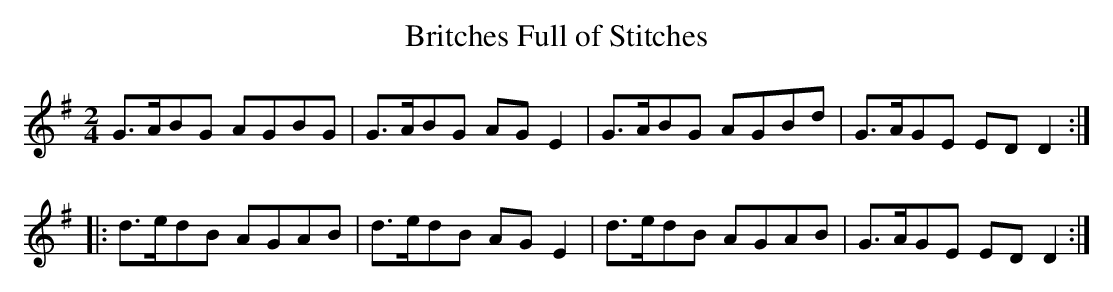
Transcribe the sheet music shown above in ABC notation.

X:1
T: Britches Full of Stitches
M: 2/4
L: 1/8
K: G
G>ABG AGBG|G>ABG AGE2|G>ABG AGBd|G>AGE EDD2:|
|:d>edB AGAB|d>edB AGE2|d>edB AGAB|G>AGE EDD2:|
